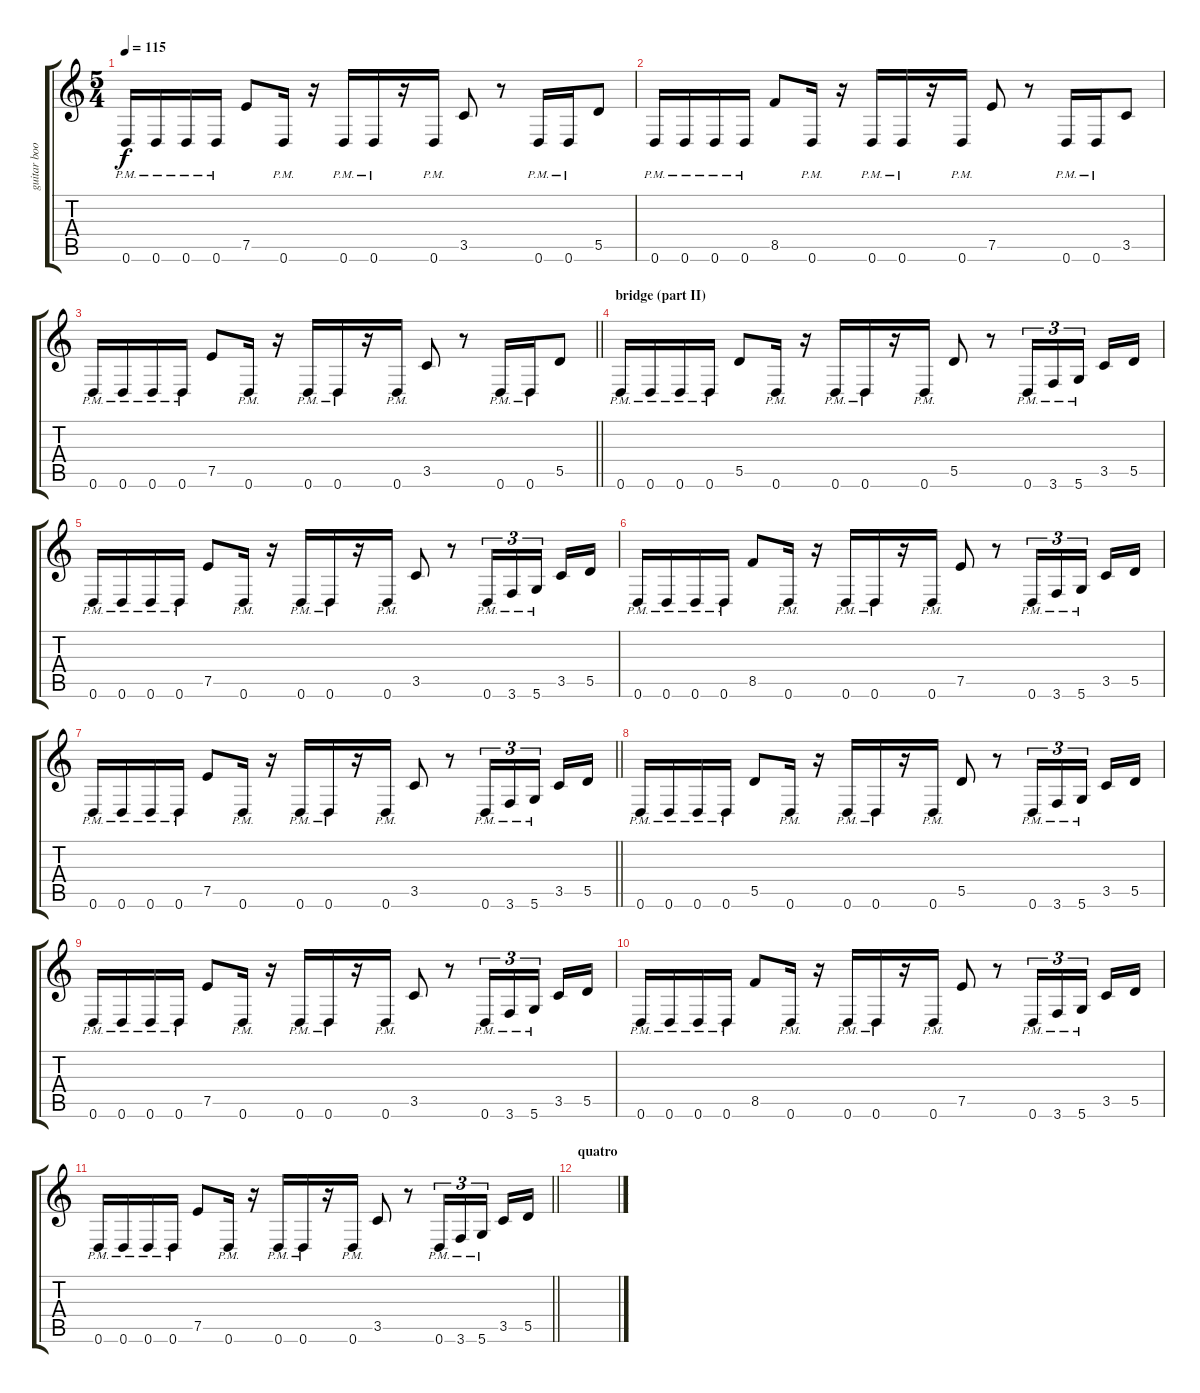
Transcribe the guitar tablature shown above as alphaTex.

\track ("guitar boost" "guitar boo") {instrument distortionguitar}
\staff {score tabs}
\tuning (E4 B3 G3 D3 A2 D2) {hide}
\ts (5 4)
\tempo 115
\clef g2
\ks c
0.6{pm}.16{dy f} 0.6{pm}.16 0.6{pm}.16 0.6{pm}.16 7.5.8 0.6{pm}.16 r.16 0.6{pm}.16 0.6{pm}.16 r.16 0.6{pm}.16 3.5.8 r.8 0.6{pm}.16 0.6{pm}.16 5.5.8 |
0.6{pm}.16 0.6{pm}.16 0.6{pm}.16 0.6{pm}.16 8.5.8 0.6{pm}.16 r.16 0.6{pm}.16 0.6{pm}.16 r.16 0.6{pm}.16 7.5.8 r.8 0.6{pm}.16 0.6{pm}.16 3.5.8 |
\barLineRight lightlight
0.6{pm}.16 0.6{pm}.16 0.6{pm}.16 0.6{pm}.16 7.5.8 0.6{pm}.16 r.16 0.6{pm}.16 0.6{pm}.16 r.16 0.6{pm}.16 3.5.8 r.8 0.6{pm}.16 0.6{pm}.16 5.5.8 |
\section ("" "bridge (part II)")
0.6{pm}.16 0.6{pm}.16 0.6{pm}.16 0.6{pm}.16 5.5.8 0.6{pm}.16 r.16 0.6{pm}.16 0.6{pm}.16 r.16 0.6{pm}.16 5.5.8 r.8 0.6{pm}.16{tu (3 2)} 3.6{pm}.16{tu (3 2)} 5.6{pm}.16{tu (3 2) beam splitsecondary} 3.5.16 5.5.16 |
0.6{pm}.16 0.6{pm}.16 0.6{pm}.16 0.6{pm}.16 7.5.8 0.6{pm}.16 r.16 0.6{pm}.16 0.6{pm}.16 r.16 0.6{pm}.16 3.5.8 r.8 0.6{pm}.16{tu (3 2)} 3.6{pm}.16{tu (3 2)} 5.6{pm}.16{tu (3 2) beam splitsecondary} 3.5.16 5.5.16 |
0.6{pm}.16 0.6{pm}.16 0.6{pm}.16 0.6{pm}.16 8.5.8 0.6{pm}.16 r.16 0.6{pm}.16 0.6{pm}.16 r.16 0.6{pm}.16 7.5.8 r.8 0.6{pm}.16{tu (3 2)} 3.6{pm}.16{tu (3 2)} 5.6{pm}.16{tu (3 2) beam splitsecondary} 3.5.16 5.5.16 |
\barLineRight lightlight
0.6{pm}.16 0.6{pm}.16 0.6{pm}.16 0.6{pm}.16 7.5.8 0.6{pm}.16 r.16 0.6{pm}.16 0.6{pm}.16 r.16 0.6{pm}.16 3.5.8 r.8 0.6{pm}.16{tu (3 2)} 3.6{pm}.16{tu (3 2)} 5.6{pm}.16{tu (3 2) beam splitsecondary} 3.5.16 5.5.16 |
0.6{pm}.16 0.6{pm}.16 0.6{pm}.16 0.6{pm}.16 5.5.8 0.6{pm}.16 r.16 0.6{pm}.16 0.6{pm}.16 r.16 0.6{pm}.16 5.5.8 r.8 0.6{pm}.16{tu (3 2)} 3.6{pm}.16{tu (3 2)} 5.6{pm}.16{tu (3 2) beam splitsecondary} 3.5.16 5.5.16 |
0.6{pm}.16 0.6{pm}.16 0.6{pm}.16 0.6{pm}.16 7.5.8 0.6{pm}.16 r.16 0.6{pm}.16 0.6{pm}.16 r.16 0.6{pm}.16 3.5.8 r.8 0.6{pm}.16{tu (3 2)} 3.6{pm}.16{tu (3 2)} 5.6{pm}.16{tu (3 2) beam splitsecondary} 3.5.16 5.5.16 |
0.6{pm}.16 0.6{pm}.16 0.6{pm}.16 0.6{pm}.16 8.5.8 0.6{pm}.16 r.16 0.6{pm}.16 0.6{pm}.16 r.16 0.6{pm}.16 7.5.8 r.8 0.6{pm}.16{tu (3 2)} 3.6{pm}.16{tu (3 2)} 5.6{pm}.16{tu (3 2) beam splitsecondary} 3.5.16 5.5.16 |
\barLineRight lightlight
0.6{pm}.16 0.6{pm}.16 0.6{pm}.16 0.6{pm}.16 7.5.8 0.6{pm}.16 r.16 0.6{pm}.16 0.6{pm}.16 r.16 0.6{pm}.16 3.5.8 r.8 0.6{pm}.16{tu (3 2)} 3.6{pm}.16{tu (3 2)} 5.6{pm}.16{tu (3 2) beam splitsecondary} 3.5.16 5.5.16 |
\section ("" "quatro")
